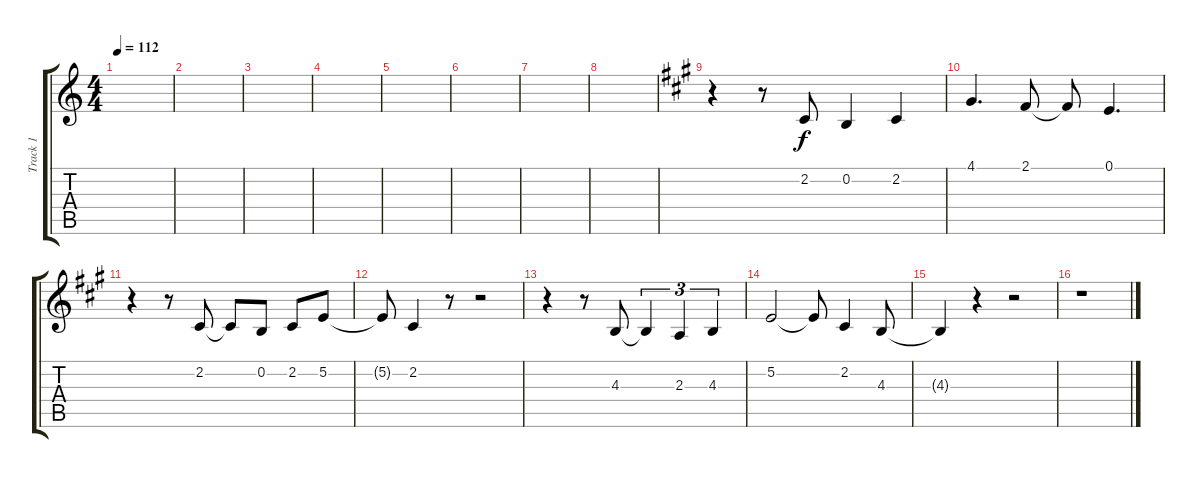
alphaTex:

\track ("Track 1" "Track 1") {instrument tenorsax}
\staff {score tabs}
\tuning (E4 B3 G3 D3 A2 E2) {hide}
\ts (4 4)
\tempo 112
\clef g2
\ks c
|
|
|
|
|
|
|
|
\ks a
r.4 r.8 2.2.8{dy f} 0.2.4 2.2.4 |
4.1.4{d} 2.1.8 2.1{t}.8 0.1.4{d} |
r.4 r.8 2.2.8 2.2{t}.8 0.2.8 2.2.8 5.2.8 |
5.2{t}.8 2.2.4 r.8 r.2 |
r.4 r.8 4.3.8 4.3{t}.4{tu (3 2)} 2.3.4{tu (3 2)} 4.3.4{tu (3 2)} |
5.2.2 5.2{t}.8 2.2.4 4.3.8 |
4.3{t}.4 r.4 r.2 |
r.1
